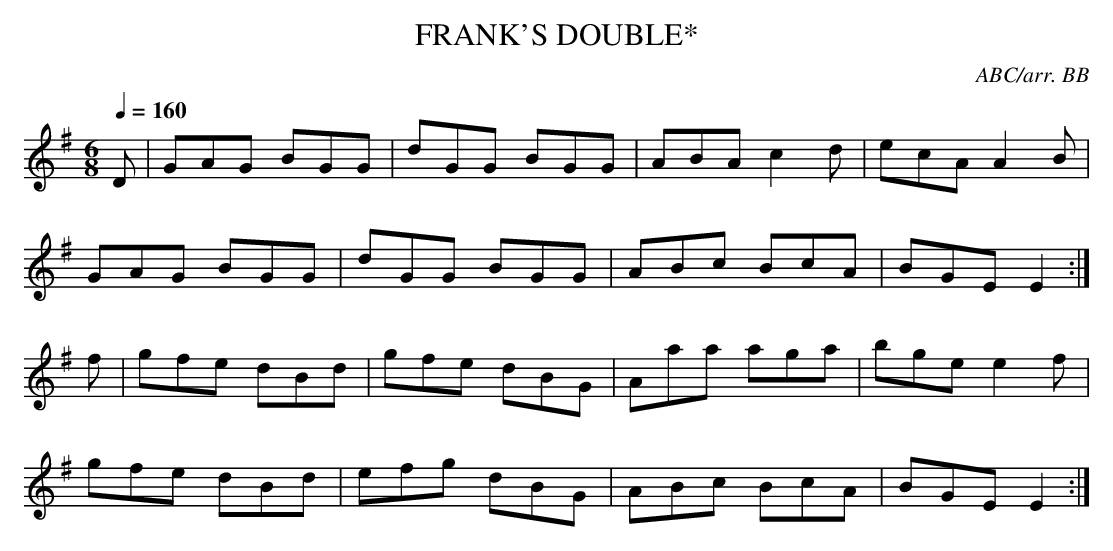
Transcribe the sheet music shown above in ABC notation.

X:1
T:FRANK'S DOUBLE*
C:ABC/arr. BB
Y:"double jig"
"Killashandra Lasses".
Q:1/4=160
M:6/8
L:1/8
K:Em
D|GAG BGG|dGG BGG|ABA c2d|ecA A2B |
GAG BGG|dGG BGG|ABc BcA|BGE E2 :|
f|gfe dBd|gfe dBG|Aaa aga|bge e2f |
gfe dBd|efg dBG|ABc BcA|BGE E2 :|
